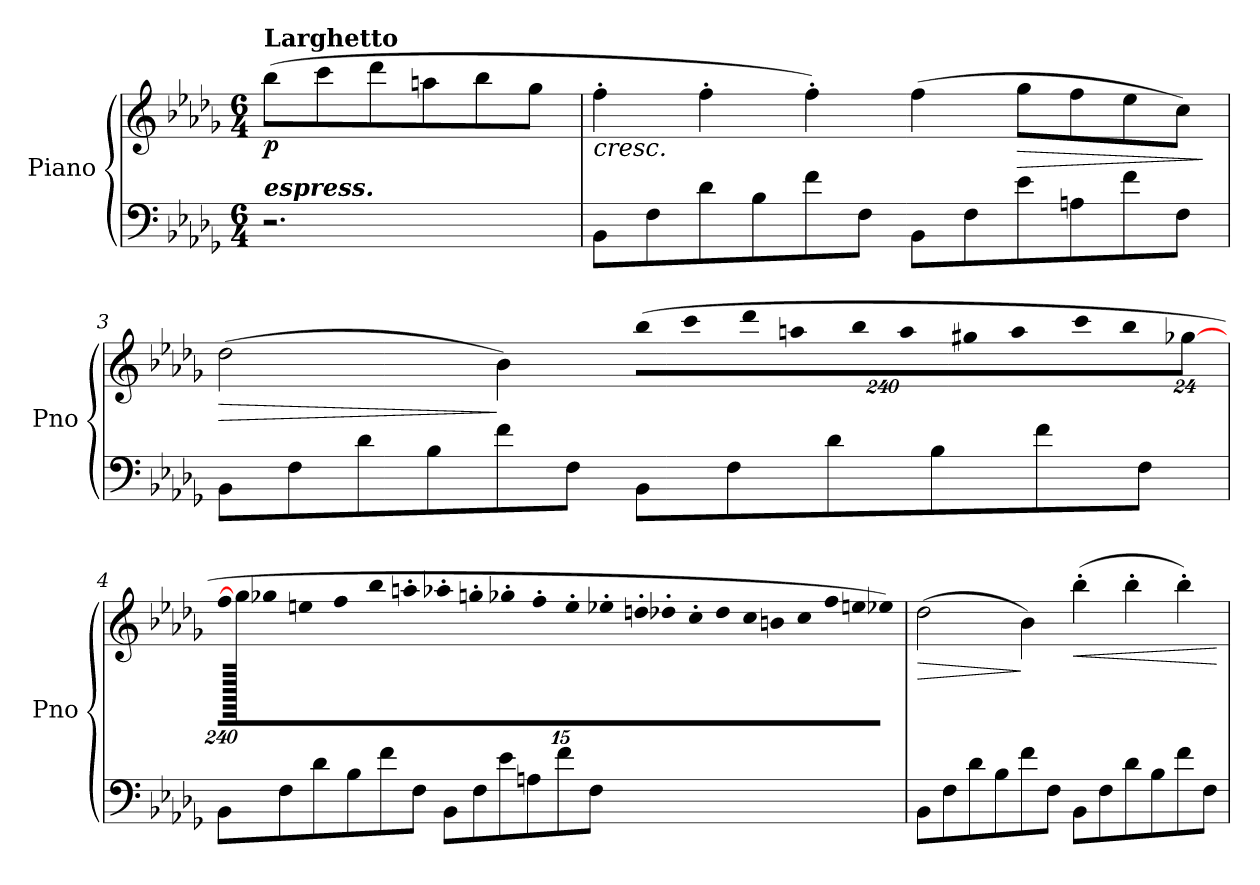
**kern	**kern	**dynam
*part1	*part1	*part1
*staff2	*staff1	*staff1/2
*I"Piano	*	*
*I'Pno	*	*
*clefF4	*clefG2	*
*k[b-e-a-d-g-]	*k[b-e-a-d-g-]	*
*M6/4	*M6/4	*
=1	=1	=1
!	!LO:TX:a:B:t=Larghetto	!
!LO:TX:a:Bi:t=espress.	!	!
!	!	!LO:DY:b
2.r	(8bb-\L	p
.	8ccc\	.
.	8ddd-\	.
.	8aan\	.
.	8bb-\	.
.	8gg-\J	.
=2	=2	=2
!	!	!LO:HP:b
8BB-\L	4ff'\	<
8F\	.	.
8d-\	4ff'\	.
8B-\	.	.
8f\	4ff'\)	.
8F\J	.	.
8BB-\L	(4ff\	.
8F\	.	.
!	!	!LO:HP:b
8e-\	8gg-\L	>
8An\	8ff\	.
8f\	8ee-\	.
8F\J	8cc\J)	.
.	.	[ ]
=3	=3	=3
!	!	!LO:HP:b
8BB-\L	(2dd-\	>
8F\	.	.
8d-\	.	.
8B-\	.	.
8f\	4b-\)	]
8F\J	.	.
*	*Xbrackettup	*
!	!LO:N:vis=8	!
8BB-\L	(1920%131bb-\L	.
!	!LO:N:vis=8	!
.	1920%131ccc\	.
8F\	.	.
!	!LO:N:vis=8	!
.	1920%131ddd-\	.
!	!LO:N:vis=8	!
.	1920%131aan\	.
8d-\	.	.
!	!LO:N:vis=8	!
.	1920%131bb-\	.
!	!LO:N:vis=8	!
.	1920%131aa\	.
8B-\	.	.
!	!LO:N:vis=8	!
.	1920%131gg#X\	.
!	!LO:N:vis=8	!
.	1920%131aa\	.
8f\	.	.
!	!LO:N:vis=8	!
.	1920%131ccc\	.
!	!LO:N:vis=8	!
.	1920%131bb-\	.
8F\J	.	.
.	[192%13gg-X\J	.
!!LO:LB:g=z
=4	=4	=4
!	!LO:N:vis=8	!
8BB-\L	1920%131ff\L	.
.	1920gg-\]	.
!	!LO:N:vis=8	!
.	1920%131gg-X\	.
8F\	.	.
!	!LO:N:vis=8	!
.	1920%131een\	.
!	!LO:N:vis=8	!
.	1920%131ff\	.
8d-\	.	.
!	!LO:N:vis=8	!
.	1920%131bb-\	.
!	!LO:N:vis=8	!
.	1920%131aan'\	.
8B-\	.	.
!	!LO:N:vis=8	!
.	1920%131aa-X'\	.
!	!LO:N:vis=8	!
.	1920%131ggn'\	.
8f\	.	.
!	!LO:N:vis=8	!
.	1920%131gg-X'\	.
!	!LO:N:vis=8	!
.	1920%131ff'\	.
8F\J	.	.
!	!LO:N:vis=8	!
.	1920%131ee'\	.
8BB-\L	.	.
!	!LO:N:vis=8	!
.	1920%131ee-X'\	.
!	!LO:N:vis=8	!
.	1920%131ddn'\	.
8F\	.	.
!	!LO:N:vis=8	!
.	1920%131dd-X'\	.
!	!LO:N:vis=8	!
.	1920%131cc'\	.
8e-\	.	.
!	!LO:N:vis=8	!
.	1920%131dd-\	.
!	!LO:N:vis=8	!
.	1920%131cc\	.
8An\	.	.
!	!LO:N:vis=8	!
.	1920%131bn\	.
!	!LO:N:vis=8	!
.	1920%131cc\	.
8f\	.	.
!	!LO:N:vis=8	!
.	1920%131ff\	.
!	!LO:N:vis=8	!
.	1920%131een\	.
8F\J	.	.
!	!LO:N:vis=8	!
.	1920%131ee-X\J)	.
640ryy	.	.
=5	=5	=5
!	!	!LO:HP:b
8BB-\L	(2dd-\	>
8F\	.	.
8d-\	.	.
8B-\	.	.
8f\	4b-\)	]
8F\J	.	.
!	!	!LO:HP:b
8BB-\L	(4bb-'\	<
8F\	.	.
8d-\	4bb-'\	.
8B-\	.	.
8f\	4bb-'\)	.
8F\J	.	.
.	.	[
=	=	=
*-	*-	*-
